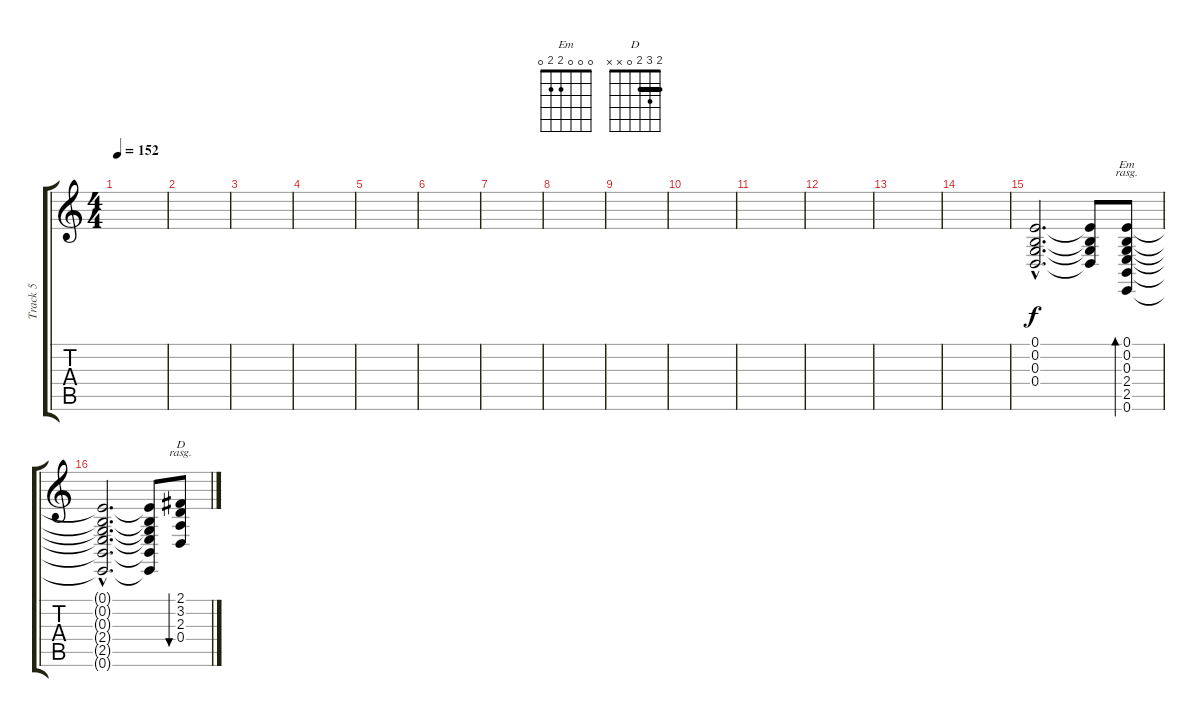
\track ("Track 5" "Track 5") {instrument musicbox}
\staff {score tabs}
\tuning (E4 B3 G3 D3 A2 E2) {hide}
\chord ("Em" 0 0 0 2 2 0)
\chord ("D" 2 3 2 0 x x) {barre 2}
\ts (4 4)
\tempo 152
\clef g2
\ks c
|
|
|
|
|
|
|
|
|
|
|
|
|
|
(0.1{hac} 0.2{hac} 0.3{hac} 0.4{hac}).2{d} (0.1{t} 0.2{t} 0.3{t} 0.4{t}).8 (0.1 0.2 0.3 2.4 2.5 0.6).8{bd 240 ch "Em" rasg ii} |
(0.1{hac t} 0.2{hac t} 0.3{hac t} 2.4{hac t} 2.5{hac t} 0.6{hac t}).2{d} (0.1{t} 0.2{t} 0.3{t} 2.4{t} 2.5{t} 0.6{t}).8 (2.1 3.2 2.3 0.4).8{bu 240 ch "D" rasg ii}
